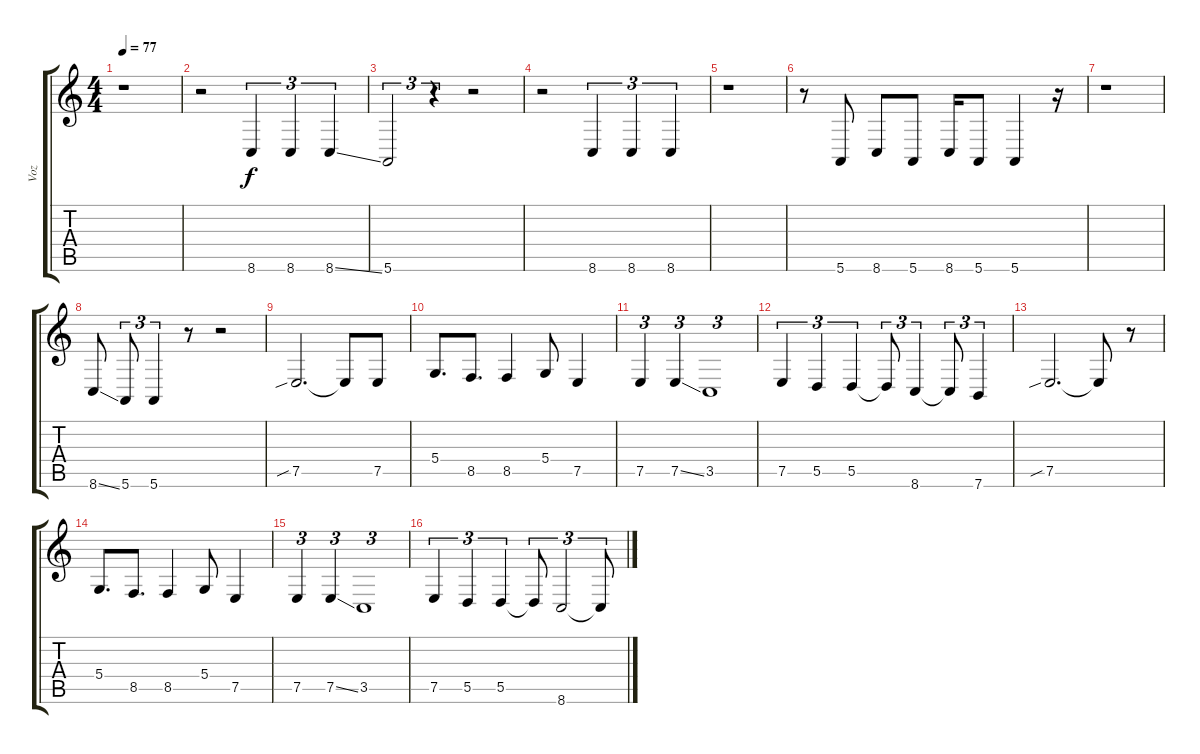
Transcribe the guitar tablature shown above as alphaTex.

\track ("Voz" "Voz") {instrument voiceoohs}
\staff {score tabs}
\tuning (E4 B3 G3 D3 A2 E2) {hide}
\ts (4 4)
\tempo 77
\clef g2
\ks c
r.1{dy f} |
r.2 8.6.4{tu (3 2)} 8.6.4{tu (3 2)} 8.6{ss}.4{tu (3 2)} |
5.6.2{tu (3 2)} r.4{tu (3 2)} r.2 |
r.2 8.6.4{tu (3 2)} 8.6.4{tu (3 2)} 8.6.4{tu (3 2)} |
r.1 |
r.8 5.6.8 8.6.8 5.6.8 8.6.16 5.6.8 5.6.4 r.16 |
r.1 |
8.6{ss}.8 5.6.8{tu (3 2)} 5.6.4{tu (3 2)} r.8 r.2 |
7.5{sib}.2{d} 7.5{t}.8 7.5.8 |
5.4.8{d} 8.5.8{d} 8.5.4 5.4.8 7.5.4 |
7.5.4{tu (3 2)} 7.5{ss}.4{tu (3 2)} 3.5.1{tu (3 2)} |
7.5.4{tu (3 2)} 5.5.4{tu (3 2)} 5.5.4{tu (3 2)} 5.5{t}.8{tu (3 2)} 8.6.4{tu (3 2)} 8.6{t}.8{tu (3 2)} 7.6.4{tu (3 2)} |
7.5{sib}.2{d} 7.5{t}.8 r.8 |
5.4.8{d} 8.5.8{d} 8.5.4 5.4.8 7.5.4 |
7.5.4{tu (3 2)} 7.5{ss}.4{tu (3 2)} 3.5.1{tu (3 2)} |
7.5.4{tu (3 2)} 5.5.4{tu (3 2)} 5.5.4{tu (3 2)} 5.5{t}.8{tu (3 2)} 8.6.2{tu (3 2)} 8.6{t}.8{tu (3 2)}
